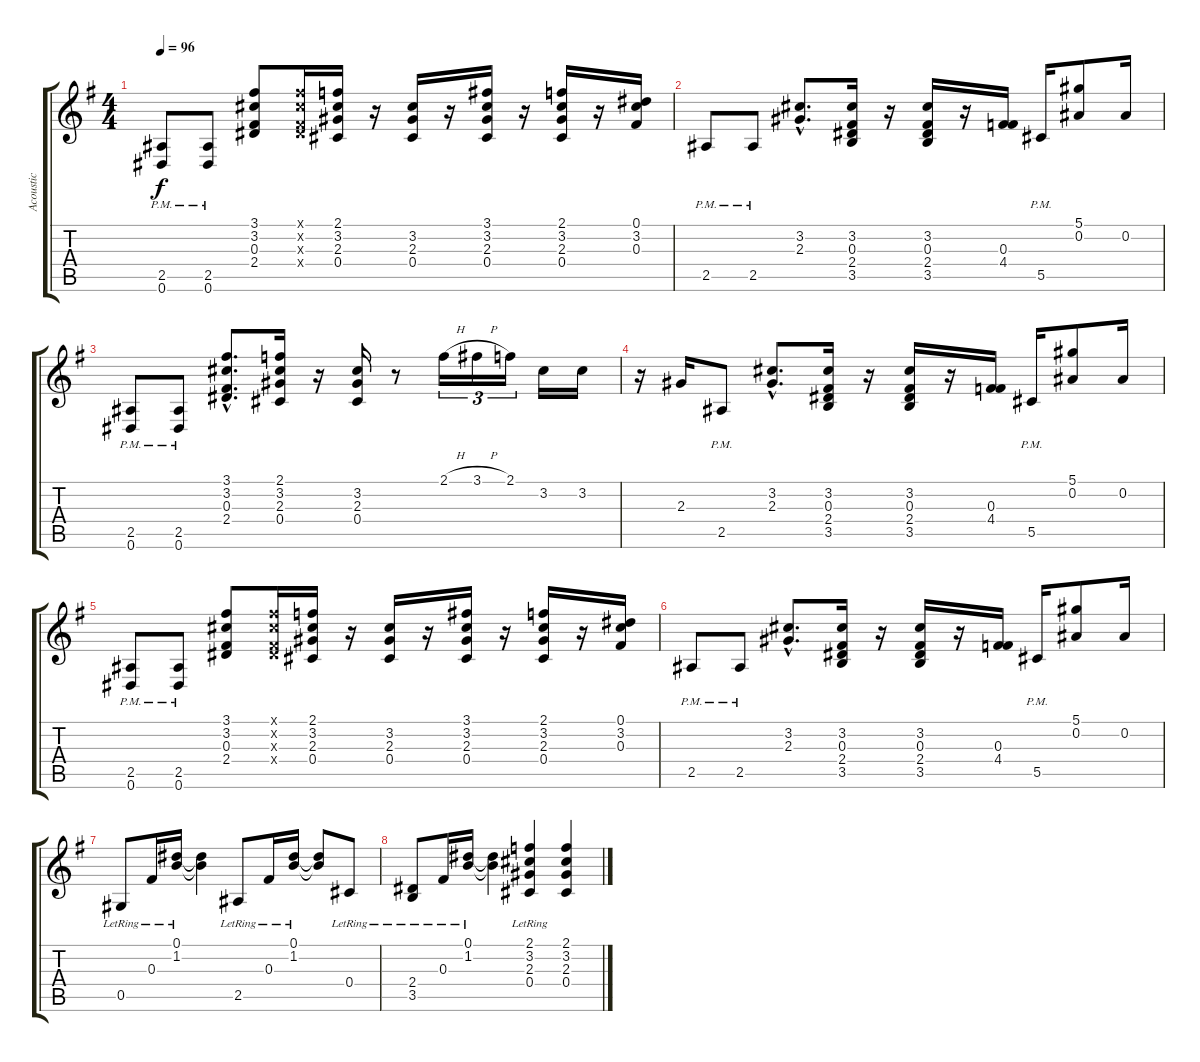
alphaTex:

\track ("Acoustic" "Acoustic") {instrument acousticguitarsteel}
\staff {score tabs}
\tuning (Eb4 Bb3 Gb3 Db3 Ab2 Eb2) {hide}
\ts (4 4)
\tempo 96
\clef g2
\ks g
(2.5{pm} 0.6{pm}).8{dy f} (2.5{pm} 0.6{pm}).8 (3.1 3.2 0.3 2.4).8 (3.1{x} 3.2{x} 0.3{x} 2.4{x}).16 (2.1 3.2 2.3 0.4).16 r.16 (3.2 2.3 0.4).16 r.16 (3.1 3.2 2.3 0.4).16 r.16 (2.1 3.2 2.3 0.4).16 r.16 (0.1 3.2 0.3).16 |
2.5{pm}.8 2.5{pm}.8 (3.2{hac} 2.3{hac}).8{d} (3.2 0.3 2.4 3.5).16 r.16 (3.2 0.3 2.4 3.5).16 r.16 (0.3 4.4).16 5.5{pm}.16 (5.1 0.2).8 0.2.16 |
(2.5{pm} 0.6{pm}).8 (2.5{pm} 0.6{pm}).8 (3.1{hac} 3.2{hac} 0.3{hac} 2.4{hac}).8{d} (2.1 3.2 2.3 0.4).16 r.16 (3.2 2.3 0.4).16 r.8 2.1{h}.16{tu (3 2)} 3.1{h}.16{tu (3 2)} 2.1.16{tu (3 2)} 3.2.16 3.2.16 |
r.16 2.3.16 2.5{pm}.8 (3.2{hac} 2.3{hac}).8{d} (3.2 0.3 2.4 3.5).16 r.16 (3.2 0.3 2.4 3.5).16 r.16 (0.3 4.4).16 5.5{pm}.16 (5.1 0.2).8 0.2.16 |
(2.5{pm} 0.6{pm}).8 (2.5{pm} 0.6{pm}).8 (3.1 3.2 0.3 2.4).8 (3.1{x} 3.2{x} 0.3{x} 2.4{x}).16 (2.1 3.2 2.3 0.4).16 r.16 (3.2 2.3 0.4).16 r.16 (3.1 3.2 2.3 0.4).16 r.16 (2.1 3.2 2.3 0.4).16 r.16 (0.1 3.2 0.3).16 |
2.5{pm}.8 2.5{pm}.8 (3.2{hac} 2.3{hac}).8{d} (3.2 0.3 2.4 3.5).16 r.16 (3.2 0.3 2.4 3.5).16 r.16 (0.3 4.4).16 5.5{pm}.16 (5.1 0.2).8 0.2.16 |
0.5{lr}.8 0.3{lr}.16 (0.1{lr} 1.2{lr}).16 (0.1{t} 1.2{t}).4 2.5{lr}.8 0.3{lr}.16 (0.1{lr} 1.2{lr}).16 (0.1{t} 1.2{t}).8 0.4{lr}.8 |
(2.4{lr} 3.5{lr}).8 0.3{lr}.16 (0.1{lr} 1.2{lr}).16 (0.1{t} 1.2{t}).4 (2.1{lr} 3.2{lr} 2.3{lr} 0.4{lr}).4 (2.1 3.2 2.3 0.4).4
